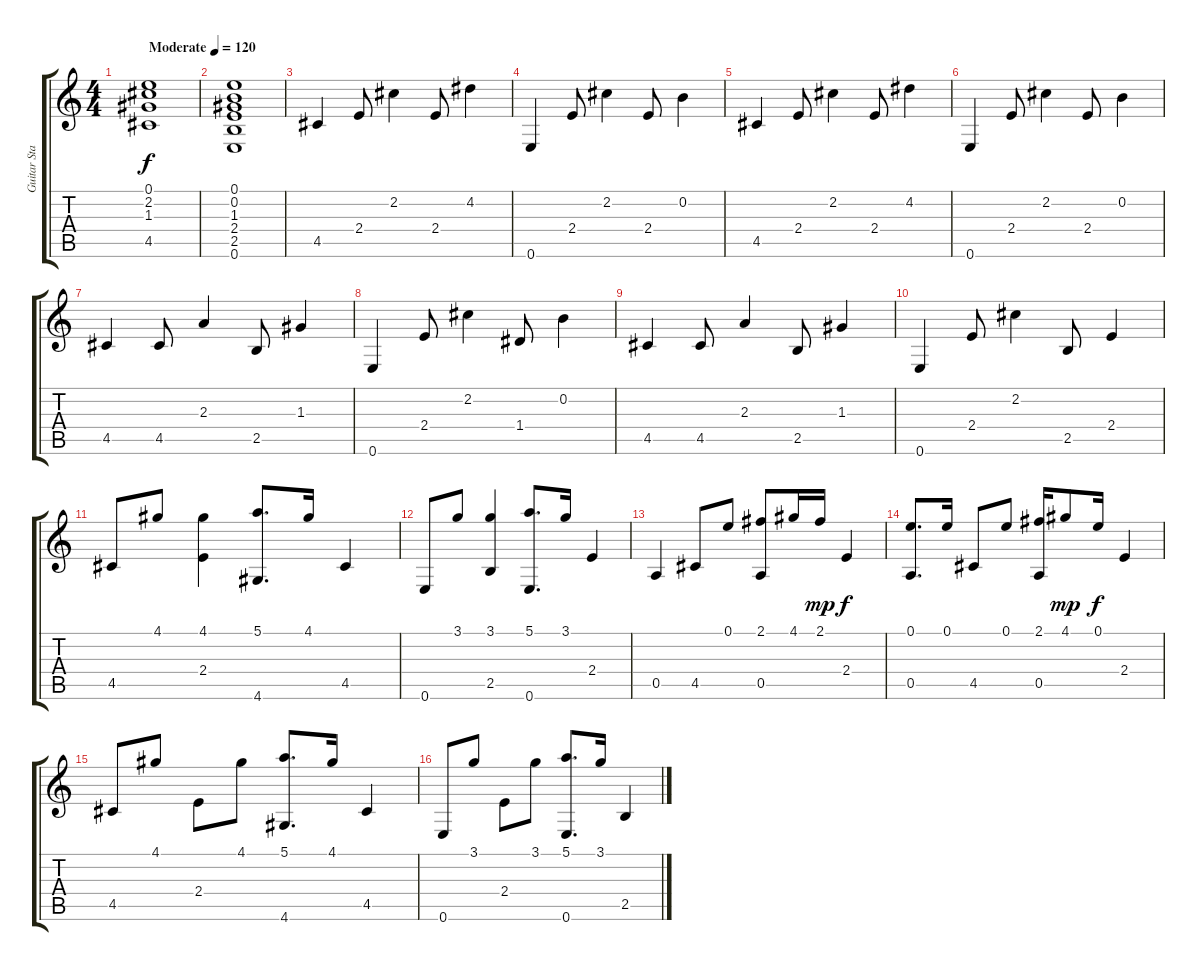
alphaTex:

\track ("Guitar Standard" "Guitar Sta") {instrument acousticguitarsteel}
\staff {score tabs}
\tuning (E4 B3 G3 D3 A2 E2) {hide}
\ts (4 4)
\tempo (120 "Moderate")
\clef g2
\ks c
(0.1 2.2 1.3 4.5).1{dy f instrument acousticguitarsteel} |
(0.1 0.2 1.3 2.4 2.5 0.6).1 |
4.5.4 2.4.8 2.2.4 2.4.8 4.2.4 |
0.6.4 2.4.8 2.2.4 2.4.8 0.2.4 |
4.5.4 2.4.8 2.2.4 2.4.8 4.2.4 |
0.6.4 2.4.8 2.2.4 2.4.8 0.2.4 |
4.5.4 4.5.8 2.3.4 2.5.8 1.3.4 |
0.6.4 2.4.8 2.2.4 1.4.8 0.2.4 |
4.5.4 4.5.8 2.3.4 2.5.8 1.3.4 |
0.6.4 2.4.8 2.2.4 2.5.8 2.4.4 |
4.5.8 4.1.8 (4.1 2.4).4 (5.1 4.6).8{d} 4.1.16 4.5.4 |
0.6.8 3.1.8 (3.1 2.5).4 (5.1 0.6).8{d} 3.1.16 2.4.4 |
0.5.4 4.5.8 0.1.8 (2.1 0.5).8 4.1.16 2.1.16{dy mp} 2.4.4{dy f} |
(0.1 0.5).8{d} 0.1.16 4.5.8 0.1.8 (2.1 0.5).16 4.1.8{dy mp} 0.1.16{dy f} 2.4.4 |
4.5.8 4.1.8 2.4.8 4.1.8 (5.1 4.6).8{d} 4.1.16 4.5.4 |
0.6.8 3.1.8 2.4.8 3.1.8 (5.1 0.6).8{d} 3.1.16 2.5.4
